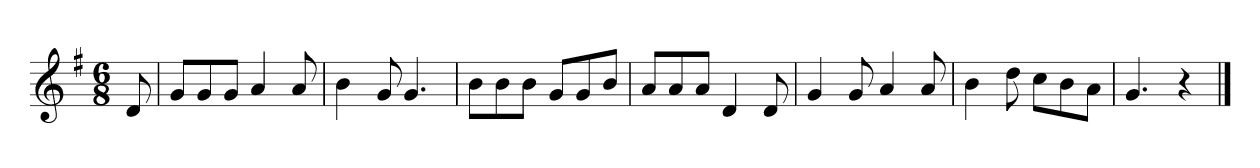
**kern
*part1
*staff1
*k[f#]
*M6/8
*MM120
=
8d
=1
8gL
8g
8gJ
4a
8a
=2
4b
8g
4.g
=3
8bL
8b
8bJ
8gL
8g
8bJ
=4
8aL
8a
8aJ
4d
8d
=5
4g
8g
4a
8a
=6
4b
8dd
8ccL
8b
8aJ
=7
4.g
4r
==
*-
